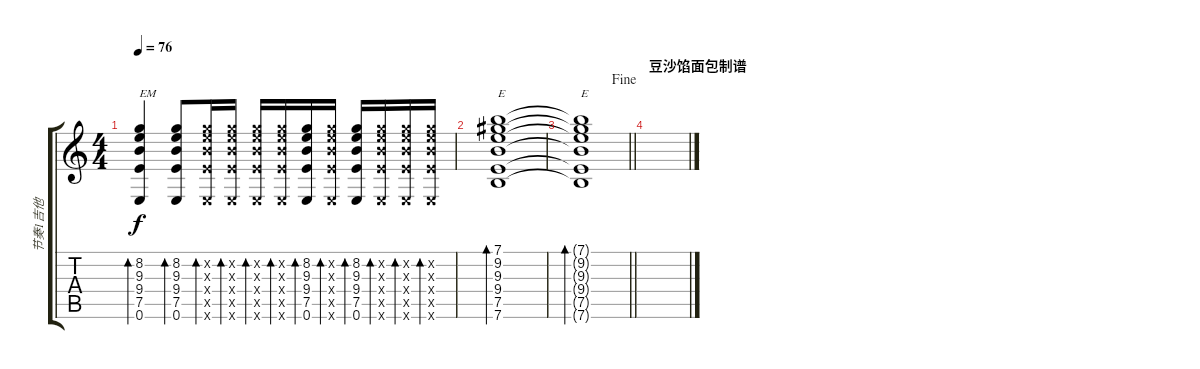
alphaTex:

\track ("节奏1吉他" "节奏1吉他") {instrument acousticguitarsteel}
\staff {score tabs}
\tuning (E4 B3 G3 D3 A2 E2) {hide}
\ts (4 4)
\tempo 76
\clef g2
\ks c
(8.2 9.3 9.4 7.5 0.6).4{bd 60 txt "EM" dy f} (8.2 9.3 9.4 7.5 0.6).8{bd 60} (8.2{x} 9.3{x} 9.4{x} 7.5{x} 0.6{x}).16{bd 60} (8.2{x} 9.3{x} 9.4{x} 7.5{x} 0.6{x}).16{bd 60} (8.2{x} 9.3{x} 9.4{x} 7.5{x} 0.6{x}).16{bd 60} (8.2{x} 9.3{x} 9.4{x} 7.5{x} 0.6{x}).16{bd 60} (8.2 9.3 9.4 7.5 0.6).16{bd 60} (8.2{x} 9.3{x} 9.4{x} 7.5{x} 0.6{x}).16{bd 60} (8.2 9.3 9.4 7.5 0.6).16{bd 60} (8.2{x} 9.3{x} 9.4{x} 7.5{x} 0.6{x}).16{bd 60} (8.2{x} 9.3{x} 9.4{x} 7.5{x} 0.6{x}).16{bd 60} (8.2{x} 9.3{x} 9.4{x} 7.5{x} 0.6{x}).16{bd 60} |
(7.1 9.2 9.3 9.4 7.5 7.6).1{bd 60 txt "E"} |
\jump fine
\barLineRight lightlight
(7.1{t} 9.2{t} 9.3{t} 9.4{t} 7.5{t} 7.6{t}).1{bd 60 txt "E"} |
\section ("" "豆沙馅面包制谱")
